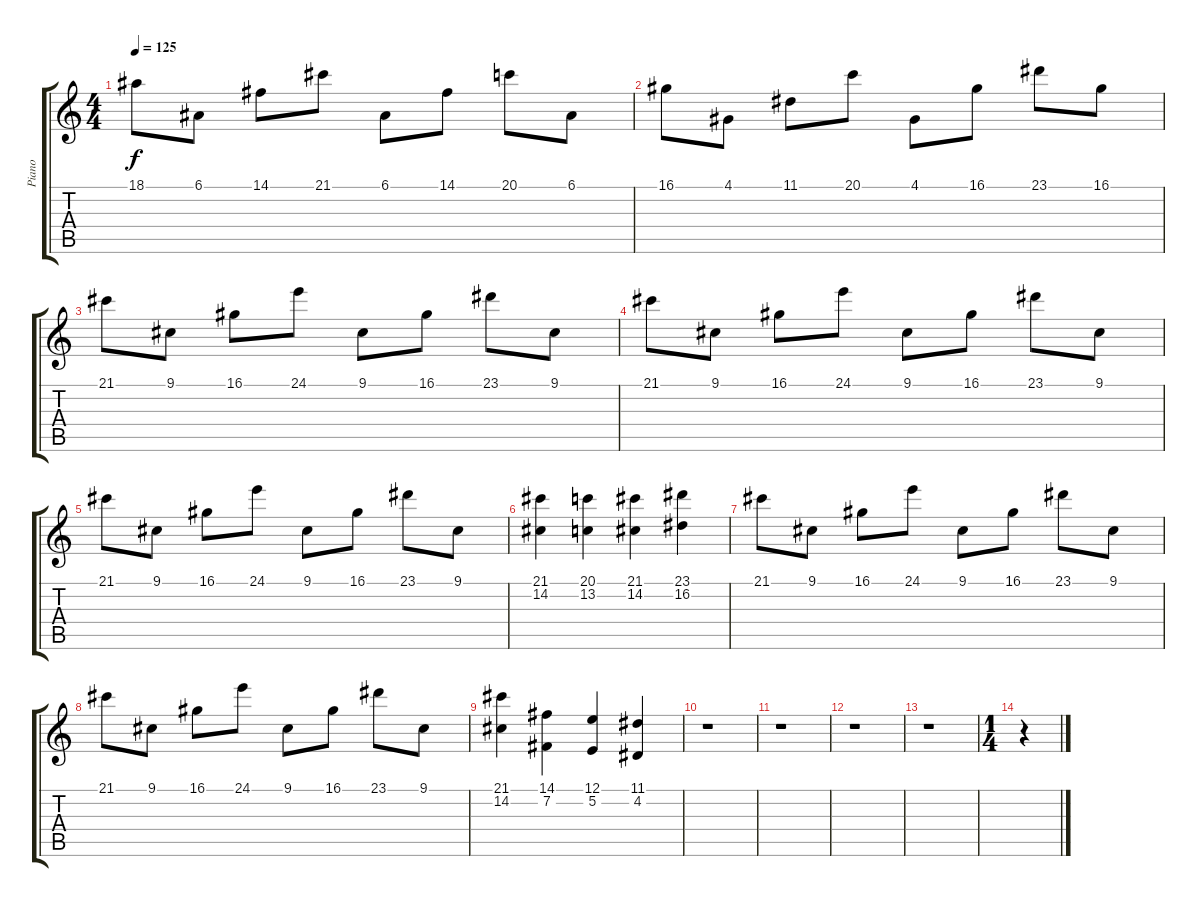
\track ("Piano" "Piano") {instrument acousticgrandpiano}
\staff {score tabs}
\tuning (E4 B3 G3 D3 A2 E2) {hide}
\ts (4 4)
\tempo 125
\clef g2
\ks c
18.1.8{dy f} 6.1.8 14.1.8 21.1.8 6.1.8 14.1.8 20.1.8 6.1.8 |
16.1.8 4.1.8 11.1.8 20.1.8 4.1.8 16.1.8 23.1.8 16.1.8 |
21.1.8 9.1.8 16.1.8 24.1.8 9.1.8 16.1.8 23.1.8 9.1.8 |
21.1.8 9.1.8 16.1.8 24.1.8 9.1.8 16.1.8 23.1.8 9.1.8 |
21.1.8 9.1.8 16.1.8 24.1.8 9.1.8 16.1.8 23.1.8 9.1.8 |
(21.1 14.2).4 (20.1 13.2).4 (21.1 14.2).4 (23.1 16.2).4 |
21.1.8 9.1.8 16.1.8 24.1.8 9.1.8 16.1.8 23.1.8 9.1.8 |
21.1.8 9.1.8 16.1.8 24.1.8 9.1.8 16.1.8 23.1.8 9.1.8 |
(21.1 14.2).4 (14.1 7.2).4 (12.1 5.2).4 (11.1 4.2).4 |
r.1 |
r.1 |
r.1 |
r.1 |
\ts (1 4)
r.4
